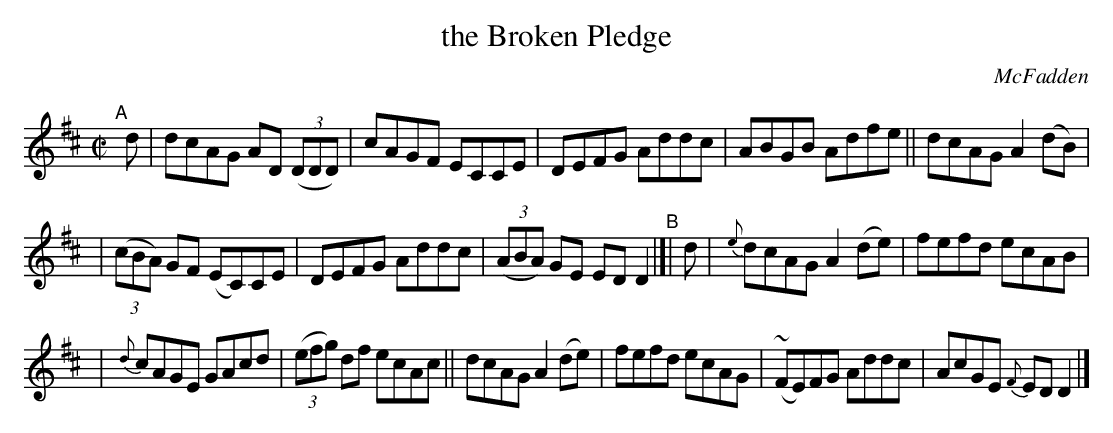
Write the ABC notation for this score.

X:1
T: the Broken Pledge
O: McFadden
M: C|
L: 1/8
K: D
"^A"[|] d | dcAG AD (3(DDD) | cAGF ECCE | DEFG Addc | ABGB Adfe || dcAG A2(dB) |
| (3(cBA) GF (EC)CE | DEFG Addc | (3(ABA) GE EDD2 "^B"|[| d | {e}dcAGA2(de) | fefd ecAB |
| {d}cAGE GAcd | (3(efg) df ecAc || dcAG A2(de) | fefd ecAG | (~FE)FG Addc | AcGE {F}EDD2 |]
